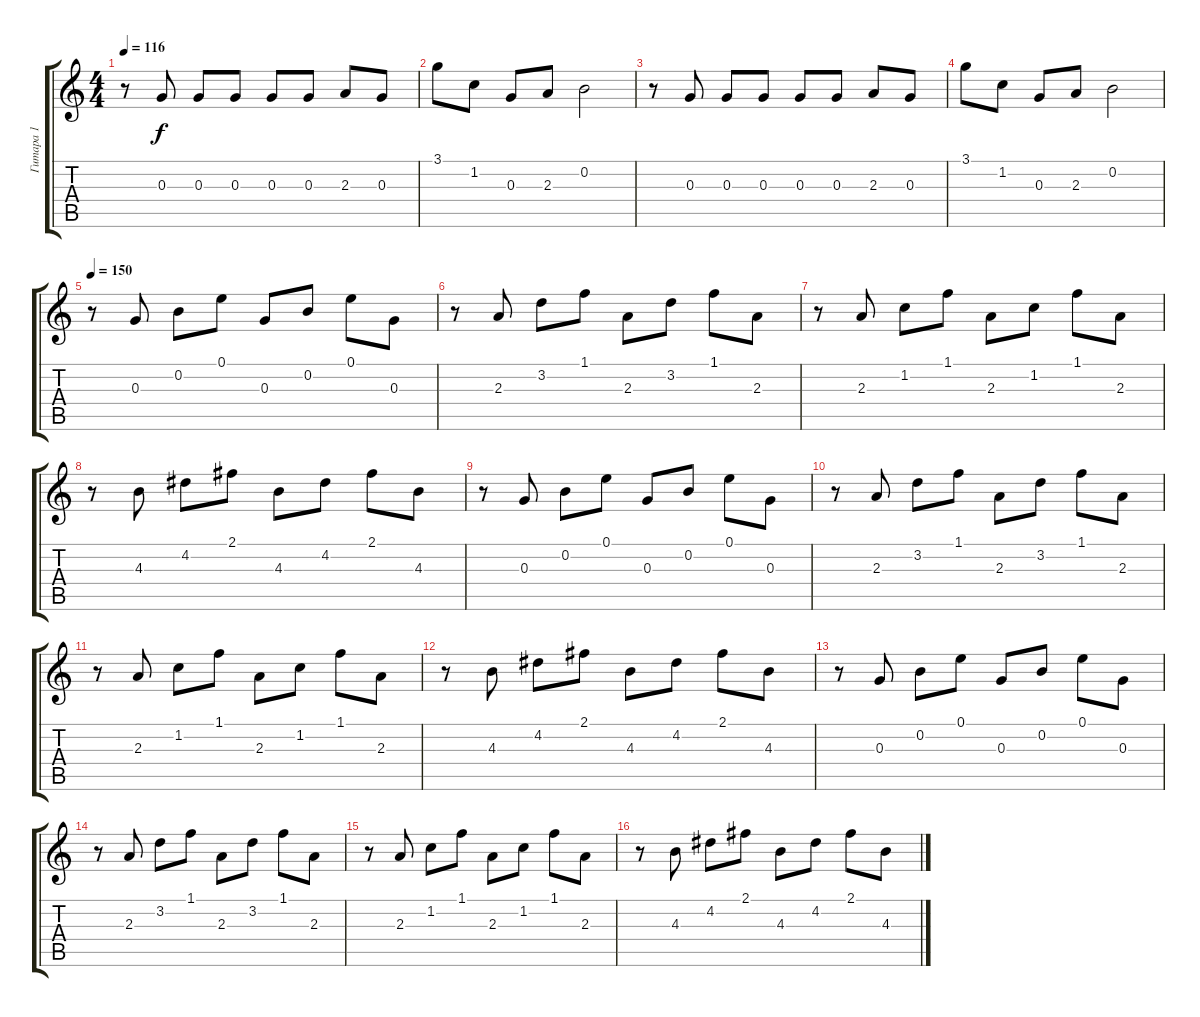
\track ("Гитара 1" "Гитара 1") {instrument electricguitarclean}
\staff {score tabs}
\tuning (E4 B3 G3 D3 A2 E2) {hide}
\ts (4 4)
\tempo 116
\clef g2
\ks c
r.8{dy f} 0.3.8 0.3.8 0.3.8 0.3.8 0.3.8 2.3.8 0.3.8 |
3.1.8 1.2.8 0.3.8 2.3.8 0.2.2 |
r.8 0.3.8 0.3.8 0.3.8 0.3.8 0.3.8 2.3.8 0.3.8 |
3.1.8 1.2.8 0.3.8 2.3.8 0.2.2 |
\tempo 150
r.8 0.3.8 0.2.8 0.1.8 0.3.8 0.2.8 0.1.8 0.3.8 |
r.8 2.3.8 3.2.8 1.1.8 2.3.8 3.2.8 1.1.8 2.3.8 |
r.8 2.3.8 1.2.8 1.1.8 2.3.8 1.2.8 1.1.8 2.3.8 |
r.8 4.3.8 4.2.8 2.1.8 4.3.8 4.2.8 2.1.8 4.3.8 |
r.8 0.3.8 0.2.8 0.1.8 0.3.8 0.2.8 0.1.8 0.3.8 |
r.8 2.3.8 3.2.8 1.1.8 2.3.8 3.2.8 1.1.8 2.3.8 |
r.8 2.3.8 1.2.8 1.1.8 2.3.8 1.2.8 1.1.8 2.3.8 |
r.8 4.3.8 4.2.8 2.1.8 4.3.8 4.2.8 2.1.8 4.3.8 |
r.8 0.3.8 0.2.8 0.1.8 0.3.8 0.2.8 0.1.8 0.3.8 |
r.8 2.3.8 3.2.8 1.1.8 2.3.8 3.2.8 1.1.8 2.3.8 |
r.8 2.3.8 1.2.8 1.1.8 2.3.8 1.2.8 1.1.8 2.3.8 |
r.8 4.3.8 4.2.8 2.1.8 4.3.8 4.2.8 2.1.8 4.3.8
